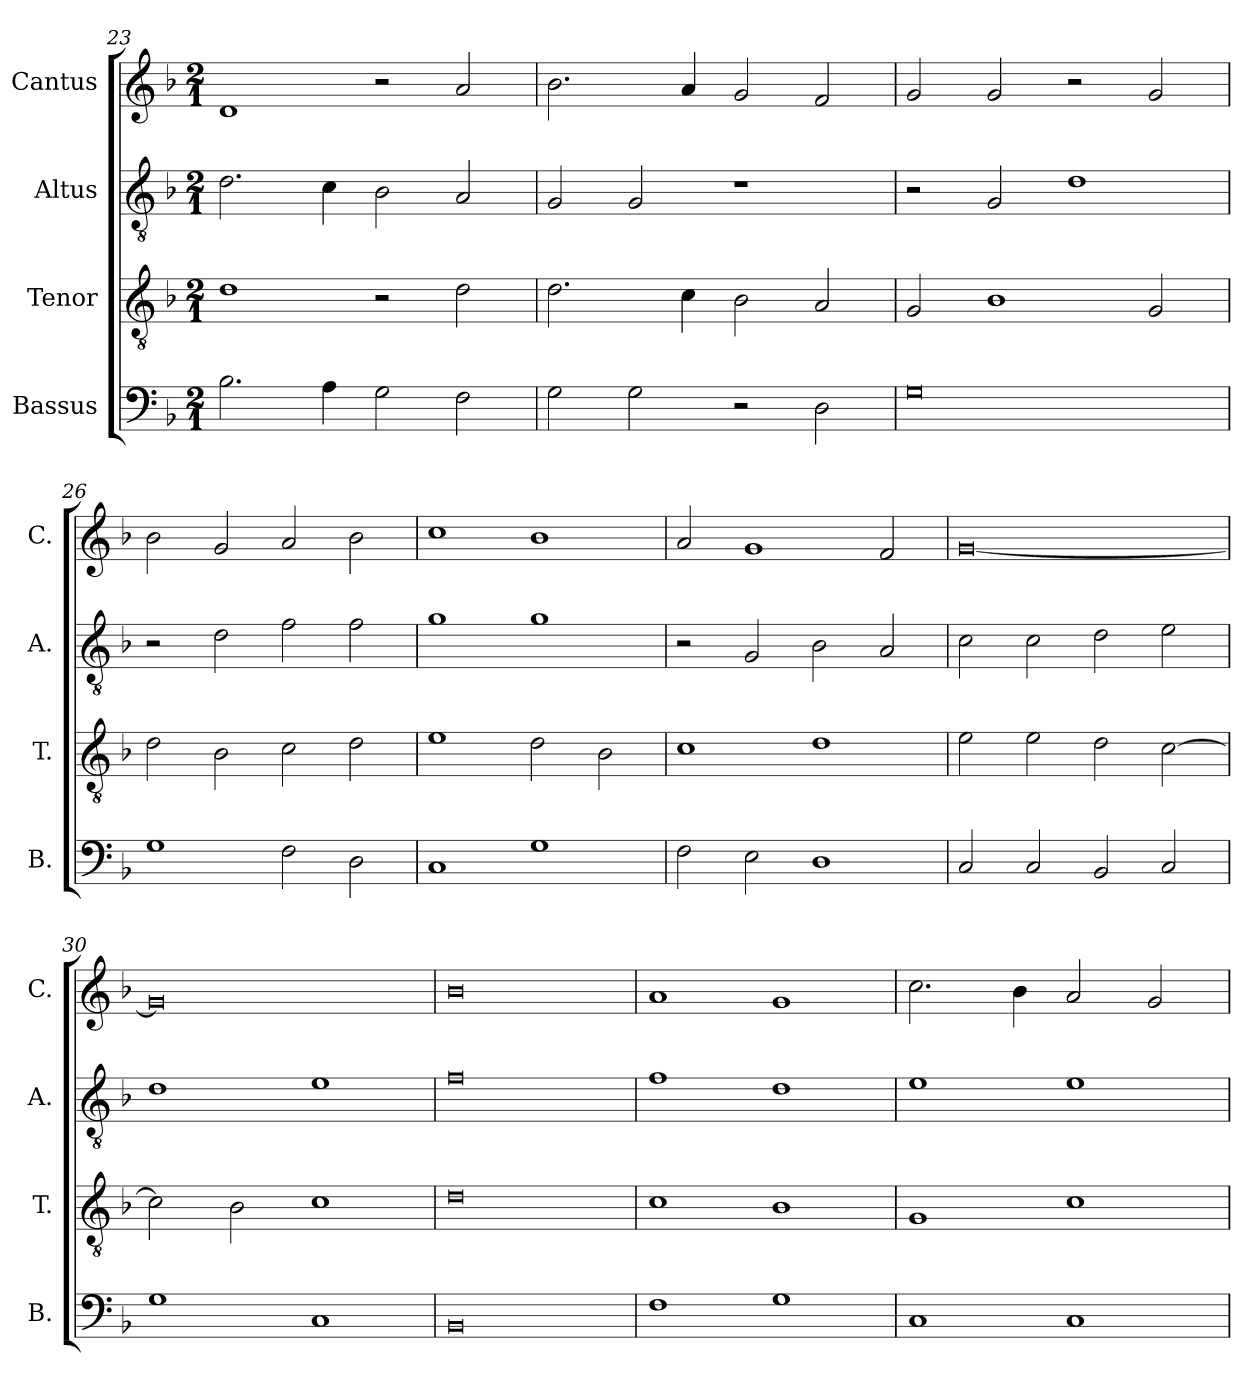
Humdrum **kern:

**kern	**kern	**kern	**kern
*part4	*part3	*part2	*part1
*staff4	*staff3	*staff2	*staff1
*I"Bassus	*I"Tenor	*I"Altus	*I"Cantus
*I'B.	*I'T.	*I'A.	*I'C.
*clefF4	*clefGv2	*clefGv2	*clefG2
*k[b-]	*k[b-]	*k[b-]	*k[b-]
*M2/1	*M2/1	*M2/1	*M2/1
=23	=23	=23	=23
2.B-\	1d	2.d\	1d
4A\	.	4c\	.
2G\	2r	2B-\	2r
2F\	2d\	2A/	2a/
=24	=24	=24	=24
2G\	2.d\	2G/	2.b-\
2G\	.	2G/	.
.	4c\	.	4a/
2r	2B-\	1r	2g/
2D\	2A/	.	2f/
=25	=25	=25	=25
0G	2G/	2r	2g/
.	1B-	2G/	2g/
.	.	1d	2r
.	2G/	.	2g/
=26	=26	=26	=26
1G	2d\	2r	2b-\
.	2B-\	2d\	2g/
2F\	2c\	2f\	2a/
2D\	2d\	2f\	2b-\
!!LO:LB:g=z
=27	=27	=27	=27
1C	1e	1g	1cc
1G	2d\	1g	1b-
.	2B-\	.	.
=28	=28	=28	=28
2F\	1c	2r	2a/
2E\	.	2G/	1g
1D	1d	2B-\	.
.	.	2A/	2f/
=29	=29	=29	=29
2C/	2e\	2c\	[0g
2C/	2e\	2c\	.
2BB-/	2d\	2d\	.
2C/	[2c\	2e\	.
=30	=30	=30	=30
1G	2c\]	1d	0g]
.	2B-\	.	.
1C	1c	1e	.
=31	=31	=31	=31
0BB-	0d	0f	0b-
=32	=32	=32	=32
1F	1c	1f	1a
1G	1B-	1d	1g
=33	=33	=33	=33
1C	1G	1e	2.cc\
.	.	.	4b-\
1C	1c	1e	2a/
.	.	.	2g/
=	=	=	=
*-	*-	*-	*-
